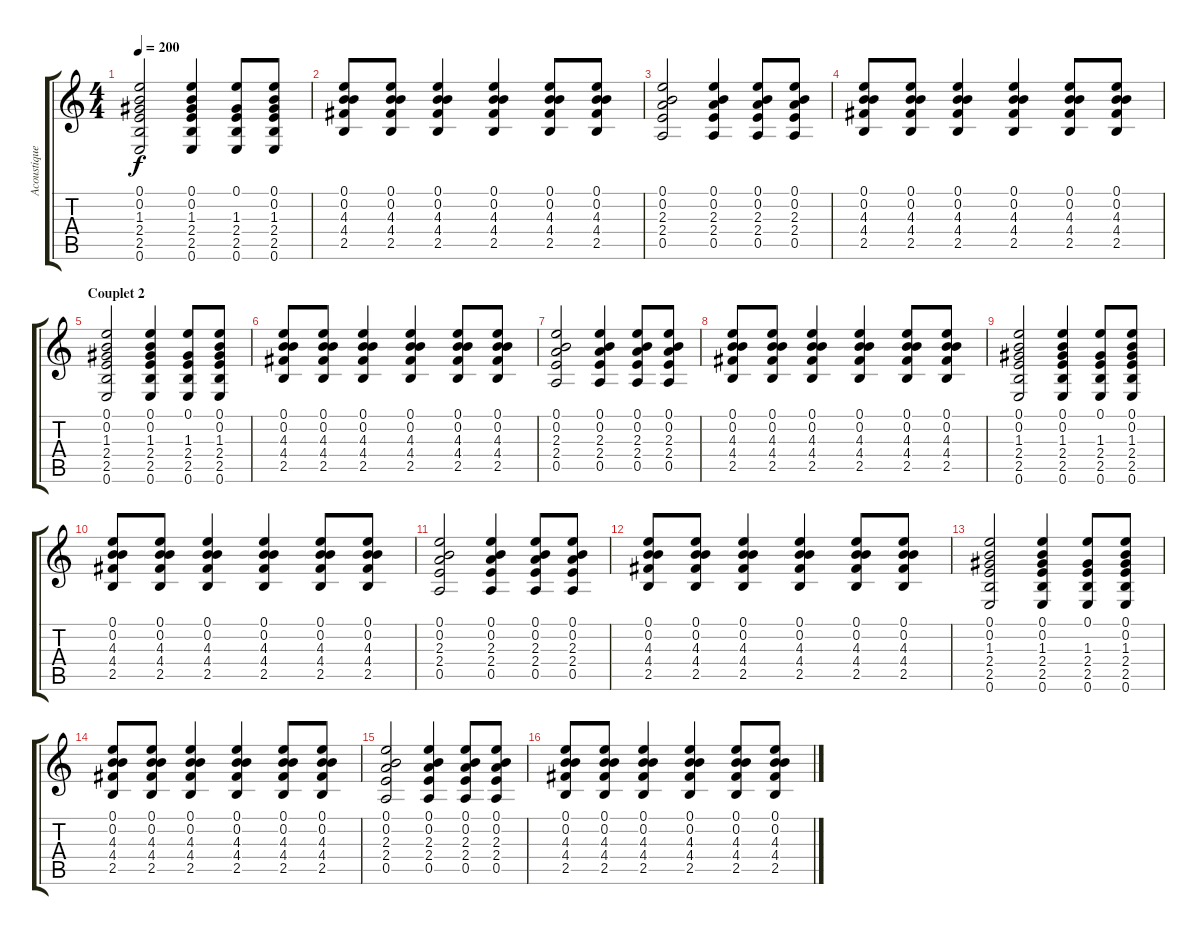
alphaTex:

\track ("Acoustique milieu" "Acoustique") {instrument acousticguitarsteel}
\staff {score tabs}
\tuning (E4 B3 G3 D3 A2 E2) {hide}
\ts (4 4)
\tempo 200
\clef g2
\ks c
(0.1 0.2 1.3 2.4 2.5 0.6).2{dy f} (0.1 0.2 1.3 2.4 2.5 0.6).4 (0.1 1.3 2.4 2.5 0.6).8 (0.1 0.2 1.3 2.4 2.5 0.6).8 |
(0.1 0.2 4.3 4.4 2.5).8 (0.1 0.2 4.3 4.4 2.5).8 (0.1 0.2 4.3 4.4 2.5).4 (0.1 0.2 4.3 4.4 2.5).4 (0.1 0.2 4.3 4.4 2.5).8 (0.1 0.2 4.3 4.4 2.5).8 |
(0.1 0.2 2.3 2.4 0.5).2 (0.1 0.2 2.3 2.4 0.5).4 (0.1 0.2 2.3 2.4 0.5).8 (0.1 0.2 2.3 2.4 0.5).8 |
(0.1 0.2 4.3 4.4 2.5).8 (0.1 0.2 4.3 4.4 2.5).8 (0.1 0.2 4.3 4.4 2.5).4 (0.1 0.2 4.3 4.4 2.5).4 (0.1 0.2 4.3 4.4 2.5).8 (0.1 0.2 4.3 4.4 2.5).8 |
\section ("" "Couplet 2")
(0.1 0.2 1.3 2.4 2.5 0.6).2 (0.1 0.2 1.3 2.4 2.5 0.6).4 (0.1 1.3 2.4 2.5 0.6).8 (0.1 0.2 1.3 2.4 2.5 0.6).8 |
(0.1 0.2 4.3 4.4 2.5).8 (0.1 0.2 4.3 4.4 2.5).8 (0.1 0.2 4.3 4.4 2.5).4 (0.1 0.2 4.3 4.4 2.5).4 (0.1 0.2 4.3 4.4 2.5).8 (0.1 0.2 4.3 4.4 2.5).8 |
(0.1 0.2 2.3 2.4 0.5).2 (0.1 0.2 2.3 2.4 0.5).4 (0.1 0.2 2.3 2.4 0.5).8 (0.1 0.2 2.3 2.4 0.5).8 |
(0.1 0.2 4.3 4.4 2.5).8 (0.1 0.2 4.3 4.4 2.5).8 (0.1 0.2 4.3 4.4 2.5).4 (0.1 0.2 4.3 4.4 2.5).4 (0.1 0.2 4.3 4.4 2.5).8 (0.1 0.2 4.3 4.4 2.5).8 |
(0.1 0.2 1.3 2.4 2.5 0.6).2 (0.1 0.2 1.3 2.4 2.5 0.6).4 (0.1 1.3 2.4 2.5 0.6).8 (0.1 0.2 1.3 2.4 2.5 0.6).8 |
(0.1 0.2 4.3 4.4 2.5).8 (0.1 0.2 4.3 4.4 2.5).8 (0.1 0.2 4.3 4.4 2.5).4 (0.1 0.2 4.3 4.4 2.5).4 (0.1 0.2 4.3 4.4 2.5).8 (0.1 0.2 4.3 4.4 2.5).8 |
(0.1 0.2 2.3 2.4 0.5).2 (0.1 0.2 2.3 2.4 0.5).4 (0.1 0.2 2.3 2.4 0.5).8 (0.1 0.2 2.3 2.4 0.5).8 |
(0.1 0.2 4.3 4.4 2.5).8 (0.1 0.2 4.3 4.4 2.5).8 (0.1 0.2 4.3 4.4 2.5).4 (0.1 0.2 4.3 4.4 2.5).4 (0.1 0.2 4.3 4.4 2.5).8 (0.1 0.2 4.3 4.4 2.5).8 |
(0.1 0.2 1.3 2.4 2.5 0.6).2 (0.1 0.2 1.3 2.4 2.5 0.6).4 (0.1 1.3 2.4 2.5 0.6).8 (0.1 0.2 1.3 2.4 2.5 0.6).8 |
(0.1 0.2 4.3 4.4 2.5).8 (0.1 0.2 4.3 4.4 2.5).8 (0.1 0.2 4.3 4.4 2.5).4 (0.1 0.2 4.3 4.4 2.5).4 (0.1 0.2 4.3 4.4 2.5).8 (0.1 0.2 4.3 4.4 2.5).8 |
(0.1 0.2 2.3 2.4 0.5).2 (0.1 0.2 2.3 2.4 0.5).4 (0.1 0.2 2.3 2.4 0.5).8 (0.1 0.2 2.3 2.4 0.5).8 |
(0.1 0.2 4.3 4.4 2.5).8 (0.1 0.2 4.3 4.4 2.5).8 (0.1 0.2 4.3 4.4 2.5).4 (0.1 0.2 4.3 4.4 2.5).4 (0.1 0.2 4.3 4.4 2.5).8 (0.1 0.2 4.3 4.4 2.5).8
